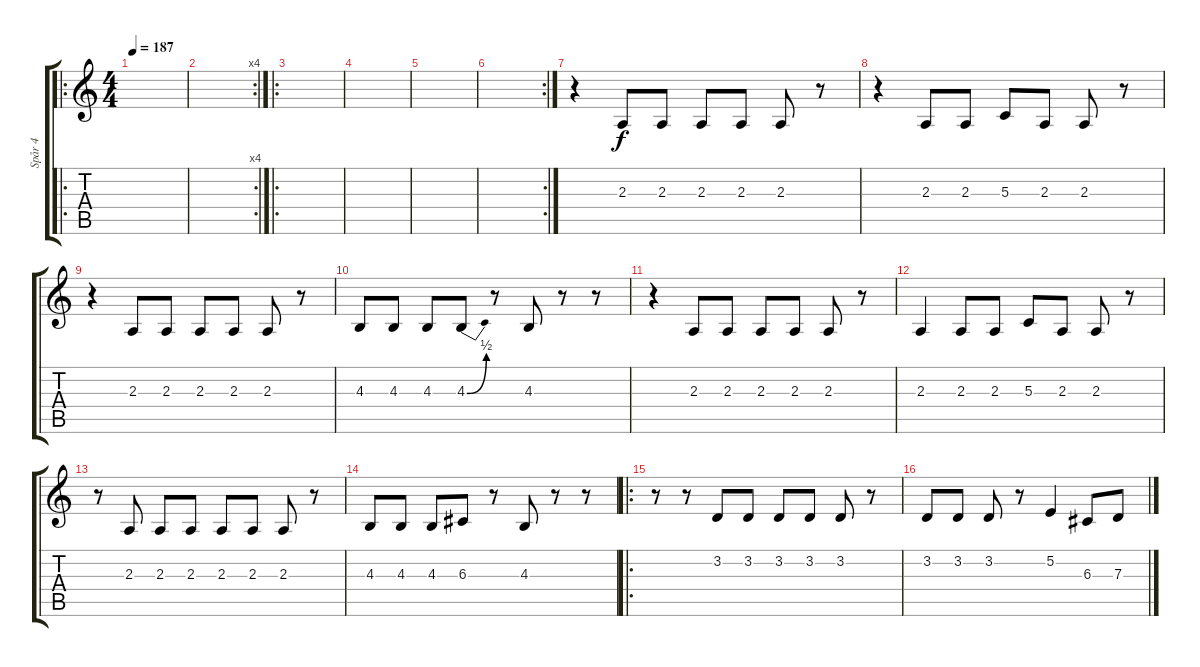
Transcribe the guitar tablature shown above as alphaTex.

\track ("Spår 4" "Spår 4") {instrument choiraahs}
\staff {score tabs}
\tuning (E4 B3 G3 D3 A2 E2) {hide}
\ro
\ts (4 4)
\tempo 187
\clef g2
\ks c
|
\rc 4
|
\ro
|
|
|
\rc 2
|
r.4 2.3.8 2.3.8 2.3.8 2.3.8 2.3.8 r.8 |
r.4 2.3.8 2.3.8 5.3.8 2.3.8 2.3.8 r.8 |
r.4 2.3.8 2.3.8 2.3.8 2.3.8 2.3.8 r.8 |
4.3.8 4.3.8 4.3.8 4.3{be (bend 0 0 60 2)}.8 r.8 4.3.8 r.8 r.8 |
r.4 2.3.8 2.3.8 2.3.8 2.3.8 2.3.8 r.8 |
2.3.4 2.3.8 2.3.8 5.3.8 2.3.8 2.3.8 r.8 |
r.8 2.3.8 2.3.8 2.3.8 2.3.8 2.3.8 2.3.8 r.8 |
4.3.8 4.3.8 4.3.8 6.3.8 r.8 4.3.8 r.8 r.8 |
\ro
r.8 r.8 3.2.8 3.2.8 3.2.8 3.2.8 3.2.8 r.8 |
3.2.8 3.2.8 3.2.8 r.8 5.2.4 6.3.8 7.3.8
